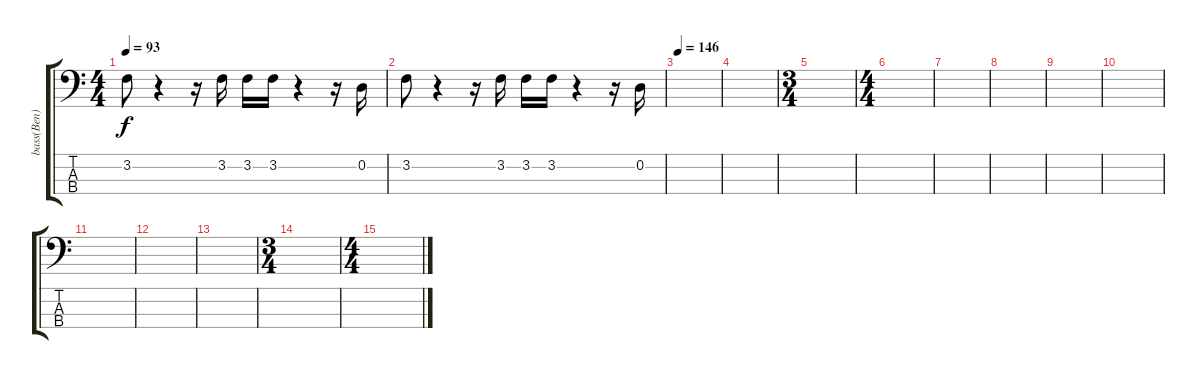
\track ("bass(Ben)" "bass(Ben)") {instrument electricbasspick}
\staff {score tabs}
\tuning (G2 D2 A1 E1) {hide}
\ts (4 4)
\tempo 93
\clef f4
\ks c
3.2.8{dy f} r.4 r.16 3.2.16 3.2.16 3.2.16 r.4 r.16 0.2.16 |
3.2.8 r.4 r.16 3.2.16 3.2.16 3.2.16 r.4 r.16 0.2.16 |
\tempo 146
|
|
\ts (3 4)
|
\ts (4 4)
|
|
|
|
|
|
|
|
\ts (3 4)
|
\ts (4 4)
